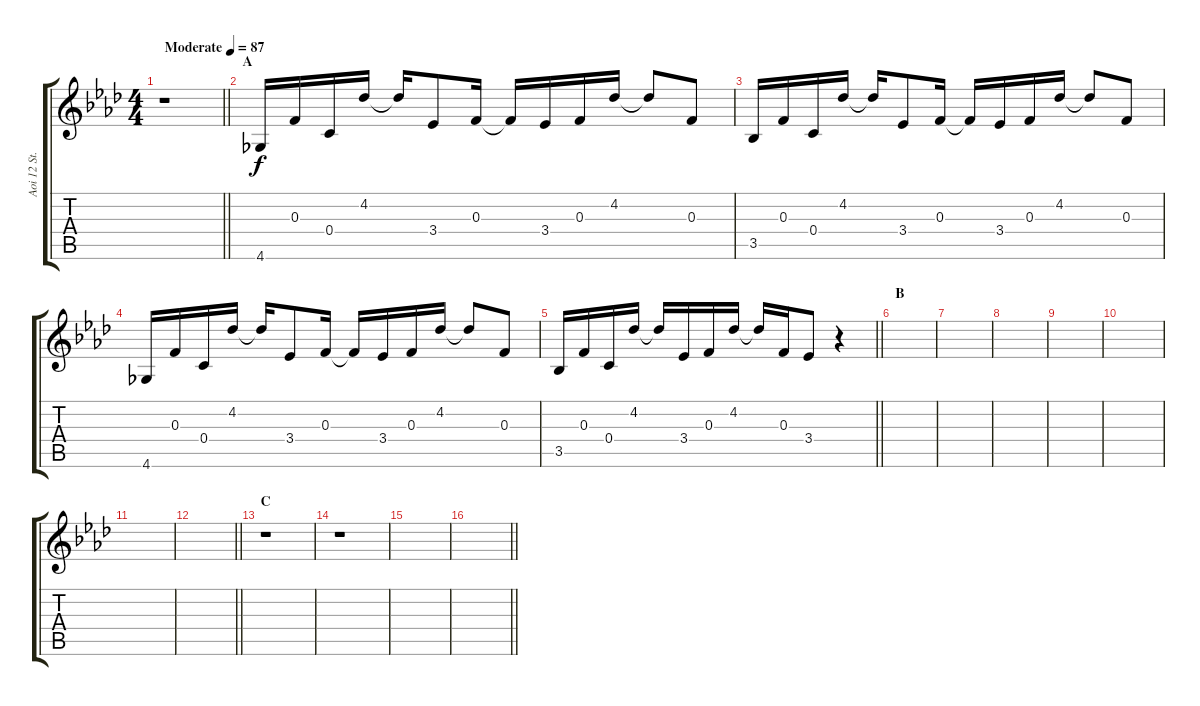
\track ("Aoi 12 St." "Aoi 12 St.") {instrument acousticguitarsteel}
\staff {score tabs}
\tuning (D4 A3 F3 C3 G2 D2) {hide}
\ts (4 4)
\tempo (87 "Moderate")
\clef g2
\barLineRight lightlight
\ks ab
r.1{dy f instrument acousticguitarsteel} |
\section ("" "A")
4.6.16 0.3.16 0.4.16 4.2.16 4.2{t}.16 3.4.8 0.3.16 0.3{t}.16 3.4.16 0.3.16 4.2.16 4.2{t}.8 0.3.8 |
3.5.16 0.3.16 0.4.16 4.2.16 4.2{t}.16 3.4.8 0.3.16 0.3{t}.16 3.4.16 0.3.16 4.2.16 4.2{t}.8 0.3.8 |
4.6.16 0.3.16 0.4.16 4.2.16 4.2{t}.16 3.4.8 0.3.16 0.3{t}.16 3.4.16 0.3.16 4.2.16 4.2{t}.8 0.3.8 |
\barLineRight lightlight
3.5.16 0.3.16 0.4.16 4.2.16 4.2{t}.16 3.4.16 0.3.16 4.2.16 4.2{t}.16 0.3.16 3.4.8 r.4 |
\section ("" "B")
|
|
|
|
|
|
\barLineRight lightlight
|
\section ("" "C")
r.1 |
r.1 |
|
\barLineRight lightlight
